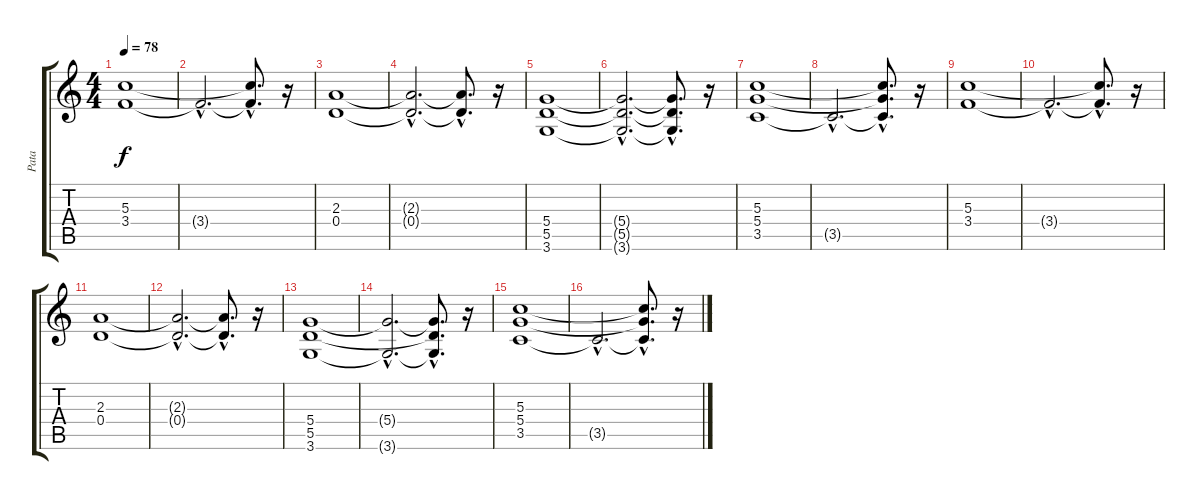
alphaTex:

\track ("Pata" "Pata") {instrument distortionguitar}
\staff {score tabs}
\tuning (E4 B3 G3 D3 A2 E2) {hide}
\ts (4 4)
\tempo 78
\clef g2
\ks c
(5.3 3.4).1{dy f} |
3.4{hac t}.2{d} (5.3{hac t} 3.4{hac t}).8{d} r.16 |
(2.3 0.4).1 |
(2.3{hac t} 0.4{hac t}).2{d} (2.3{hac t} 0.4{hac t}).8{d} r.16 |
(5.4 5.5 3.6).1 |
(5.4{hac t} 5.5{hac t} 3.6{hac t}).2{d} (5.4{hac t} 5.5{hac t} 3.6{hac t}).8{d} r.16 |
(5.3 5.4 3.5).1 |
3.5{hac t}.2{d} (5.3{hac t} 5.4{hac t} 3.5{hac t}).8{d} r.16 |
(5.3 3.4).1 |
3.4{hac t}.2{d} (5.3{hac t} 3.4{hac t}).8{d} r.16 |
(2.3 0.4).1 |
(2.3{hac t} 0.4{hac t}).2{d} (2.3{hac t} 0.4{hac t}).8{d} r.16 |
(5.4 5.5 3.6).1 |
(5.4{hac t} 3.6{hac t}).2{d} (5.4{hac t} 5.5{hac t} 3.6{hac t}).8{d} r.16 |
(5.3 5.4 3.5).1 |
3.5{hac t}.2{d} (5.3{hac t} 5.4{hac t} 3.5{hac t}).8{d} r.16
